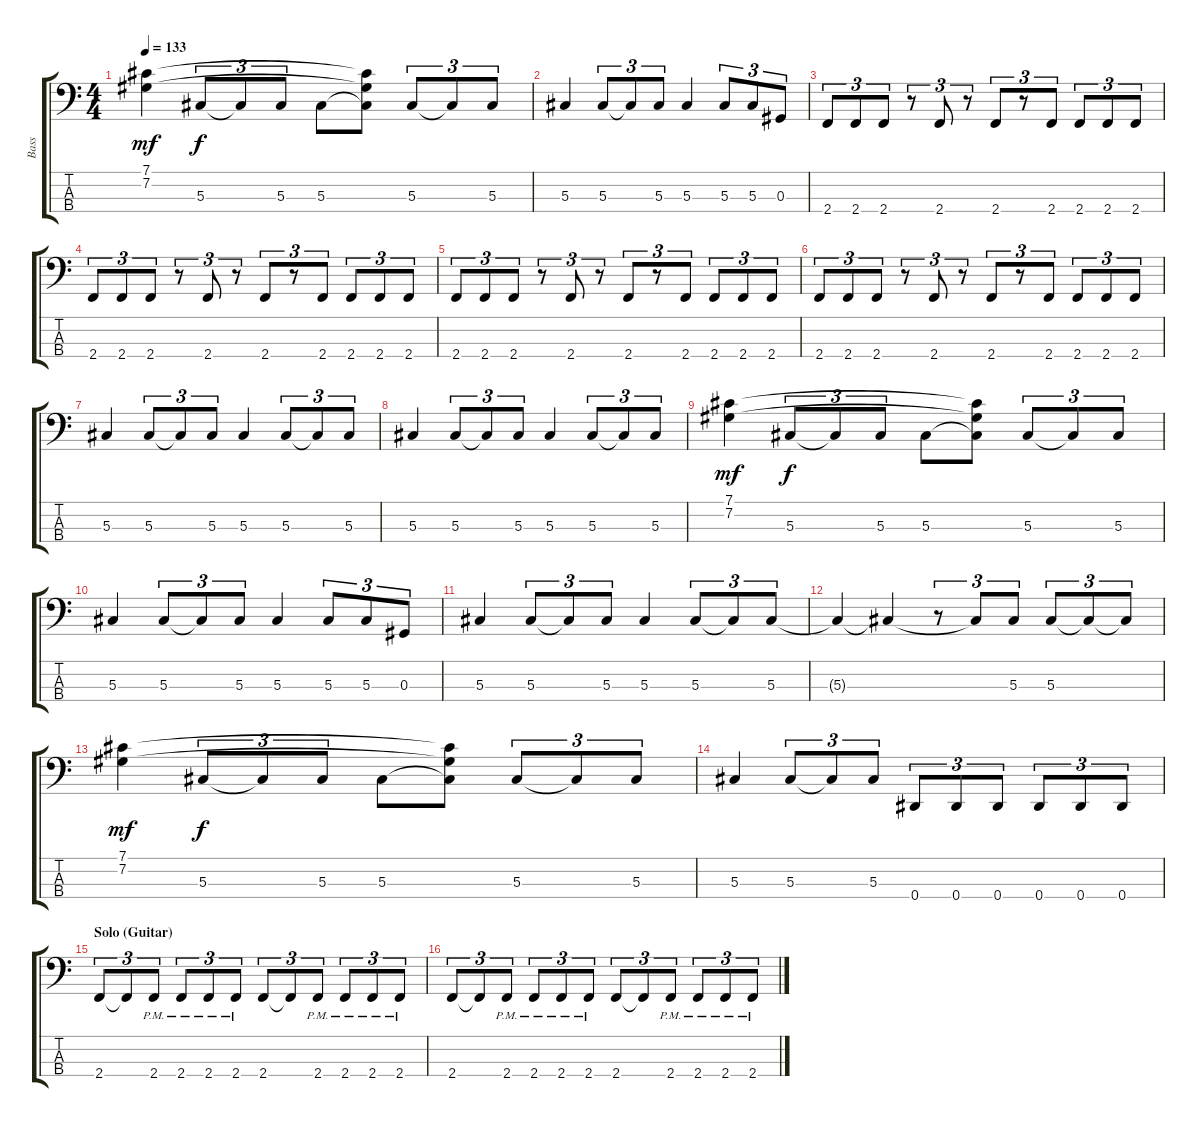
\track ("Bass" "Bass") {instrument electricbasspick}
\staff {score tabs}
\tuning (Gb2 Db2 Ab1 Eb1) {hide}
\ts (4 4)
\tempo 133
\clef f4
\ks c
(7.1 7.2).4{dy mf} 5.3.8{tu (3 2) dy f} 5.3{t}.8{tu (3 2)} 5.3.8{tu (3 2)} 5.3.8 (7.1{t} 7.2{t} 5.3{t}).8 5.3.8{tu (3 2)} 5.3{t}.8{tu (3 2)} 5.3.8{tu (3 2)} |
5.3.4 5.3.8{tu (3 2)} 5.3{t}.8{tu (3 2)} 5.3.8{tu (3 2)} 5.3.4 5.3.8{tu (3 2)} 5.3.8{tu (3 2)} 0.3.8{tu (3 2)} |
2.4.8{tu (3 2)} 2.4.8{tu (3 2)} 2.4.8{tu (3 2)} r.8{tu (3 2)} 2.4.8{tu (3 2)} r.8{tu (3 2)} 2.4.8{tu (3 2)} r.8{tu (3 2)} 2.4.8{tu (3 2)} 2.4.8{tu (3 2)} 2.4.8{tu (3 2)} 2.4.8{tu (3 2)} |
2.4.8{tu (3 2)} 2.4.8{tu (3 2)} 2.4.8{tu (3 2)} r.8{tu (3 2)} 2.4.8{tu (3 2)} r.8{tu (3 2)} 2.4.8{tu (3 2)} r.8{tu (3 2)} 2.4.8{tu (3 2)} 2.4.8{tu (3 2)} 2.4.8{tu (3 2)} 2.4.8{tu (3 2)} |
2.4.8{tu (3 2)} 2.4.8{tu (3 2)} 2.4.8{tu (3 2)} r.8{tu (3 2)} 2.4.8{tu (3 2)} r.8{tu (3 2)} 2.4.8{tu (3 2)} r.8{tu (3 2)} 2.4.8{tu (3 2)} 2.4.8{tu (3 2)} 2.4.8{tu (3 2)} 2.4.8{tu (3 2)} |
2.4.8{tu (3 2)} 2.4.8{tu (3 2)} 2.4.8{tu (3 2)} r.8{tu (3 2)} 2.4.8{tu (3 2)} r.8{tu (3 2)} 2.4.8{tu (3 2)} r.8{tu (3 2)} 2.4.8{tu (3 2)} 2.4.8{tu (3 2)} 2.4.8{tu (3 2)} 2.4.8{tu (3 2)} |
5.3.4 5.3.8{tu (3 2)} 5.3{t}.8{tu (3 2)} 5.3.8{tu (3 2)} 5.3.4 5.3.8{tu (3 2)} 5.3{t}.8{tu (3 2)} 5.3.8{tu (3 2)} |
5.3.4 5.3.8{tu (3 2)} 5.3{t}.8{tu (3 2)} 5.3.8{tu (3 2)} 5.3.4 5.3.8{tu (3 2)} 5.3{t}.8{tu (3 2)} 5.3.8{tu (3 2)} |
(7.1 7.2).4{dy mf} 5.3.8{tu (3 2) dy f} 5.3{t}.8{tu (3 2)} 5.3.8{tu (3 2)} 5.3.8 (7.1{t} 7.2{t} 5.3{t}).8 5.3.8{tu (3 2)} 5.3{t}.8{tu (3 2)} 5.3.8{tu (3 2)} |
5.3.4 5.3.8{tu (3 2)} 5.3{t}.8{tu (3 2)} 5.3.8{tu (3 2)} 5.3.4 5.3.8{tu (3 2)} 5.3.8{tu (3 2)} 0.3.8{tu (3 2)} |
5.3.4 5.3.8{tu (3 2)} 5.3{t}.8{tu (3 2)} 5.3.8{tu (3 2)} 5.3.4 5.3.8{tu (3 2)} 5.3{t}.8{tu (3 2)} 5.3.8{tu (3 2)} |
5.3{t}.4 5.3{t}.4 r.8{tu (3 2)} 5.3{t}.8{tu (3 2)} 5.3.8{tu (3 2)} 5.3.8{tu (3 2)} 5.3{t}.8{tu (3 2)} 5.3{t}.8{tu (3 2)} |
(7.1 7.2).4{dy mf} 5.3.8{tu (3 2) dy f} 5.3{t}.8{tu (3 2)} 5.3.8{tu (3 2)} 5.3.8 (7.1{t} 7.2{t} 5.3{t}).8 5.3.8{tu (3 2)} 5.3{t}.8{tu (3 2)} 5.3.8{tu (3 2)} |
5.3.4 5.3.8{tu (3 2)} 5.3{t}.8{tu (3 2)} 5.3.8{tu (3 2)} 0.4.8{tu (3 2)} 0.4.8{tu (3 2)} 0.4.8{tu (3 2)} 0.4.8{tu (3 2)} 0.4.8{tu (3 2)} 0.4.8{tu (3 2)} |
\section ("" "Solo (Guitar)")
2.4.8{tu (3 2)} 2.4{t}.8{tu (3 2)} 2.4{pm}.8{tu (3 2)} 2.4{pm}.8{tu (3 2)} 2.4{pm}.8{tu (3 2)} 2.4{pm}.8{tu (3 2)} 2.4.8{tu (3 2)} 2.4{t}.8{tu (3 2)} 2.4{pm}.8{tu (3 2)} 2.4{pm}.8{tu (3 2)} 2.4{pm}.8{tu (3 2)} 2.4{pm}.8{tu (3 2)} |
2.4.8{tu (3 2)} 2.4{t}.8{tu (3 2)} 2.4{pm}.8{tu (3 2)} 2.4{pm}.8{tu (3 2)} 2.4{pm}.8{tu (3 2)} 2.4{pm}.8{tu (3 2)} 2.4.8{tu (3 2)} 2.4{t}.8{tu (3 2)} 2.4{pm}.8{tu (3 2)} 2.4{pm}.8{tu (3 2)} 2.4{pm}.8{tu (3 2)} 2.4{pm}.8{tu (3 2)}
